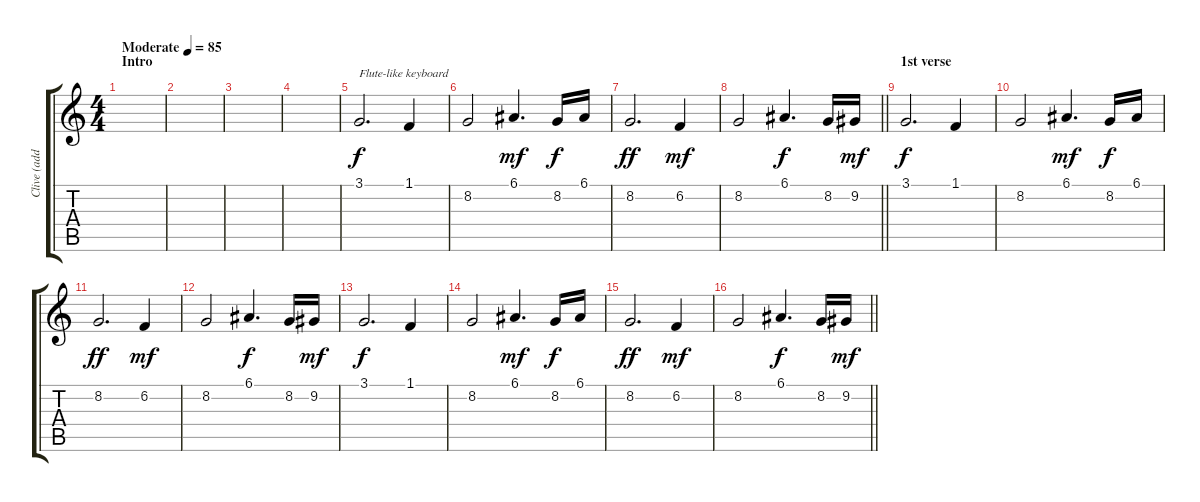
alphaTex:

\track ("Clive (additional keyboard)" "Clive (add") {instrument flute}
\staff {score tabs}
\tuning (E4 B3 G3 D3 A2 E2) {hide}
\ts (4 4)
\section ("" "Intro")
\tempo (85 "Moderate")
\clef g2
\ks c
|
|
|
|
3.1.2{d txt "Flute-like keyboard"} 1.1.4 |
8.2.2 6.1.4{d dy mf} 8.2.16{dy f} 6.1.16 |
8.2.2{d dy ff} 6.2.4{dy mf} |
\barLineRight lightlight
8.2.2 6.1.4{d dy f} 8.2.16 9.2.16{dy mf} |
\section ("" "1st verse")
3.1.2{d dy f} 1.1.4 |
8.2.2 6.1.4{d dy mf} 8.2.16{dy f} 6.1.16 |
8.2.2{d dy ff} 6.2.4{dy mf} |
8.2.2 6.1.4{d dy f} 8.2.16 9.2.16{dy mf} |
3.1.2{d dy f} 1.1.4 |
8.2.2 6.1.4{d dy mf} 8.2.16{dy f} 6.1.16 |
8.2.2{d dy ff} 6.2.4{dy mf} |
\barLineRight lightlight
8.2.2 6.1.4{d dy f} 8.2.16 9.2.16{dy mf}
